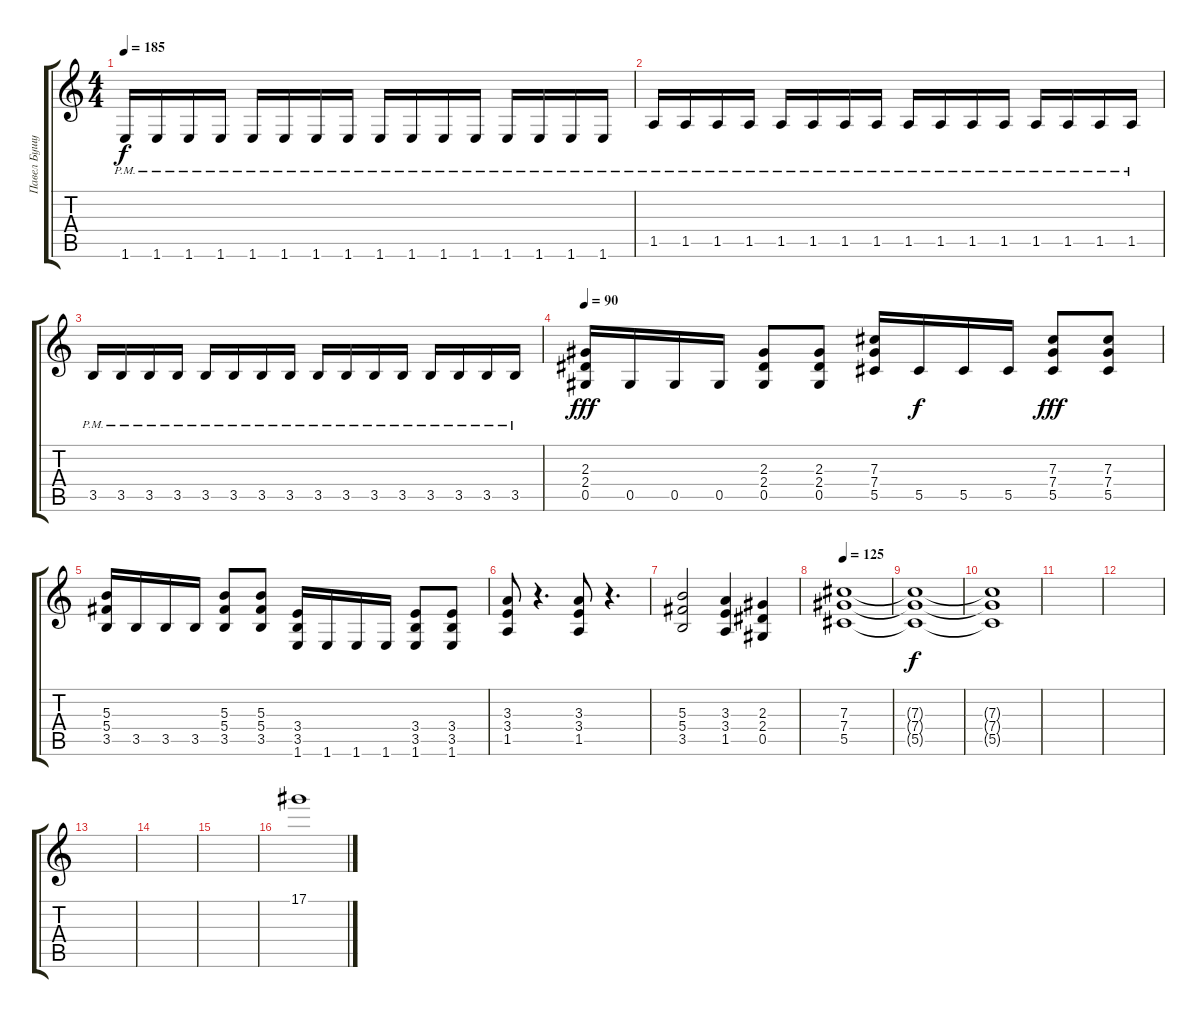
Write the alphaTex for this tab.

\track ("Павел Бушуев" "Павел Бушу") {instrument distortionguitar}
\staff {score tabs}
\tuning (Eb4 Bb3 Gb3 Db3 Ab2 Eb2) {hide}
\ts (4 4)
\tempo 185
\clef g2
\ks c
1.6{pm}.16{dy f} 1.6{pm}.16 1.6{pm}.16 1.6{pm}.16 1.6{pm}.16 1.6{pm}.16 1.6{pm}.16 1.6{pm}.16 1.6{pm}.16 1.6{pm}.16 1.6{pm}.16 1.6{pm}.16 1.6{pm}.16 1.6{pm}.16 1.6{pm}.16 1.6{pm}.16 |
1.5{pm}.16 1.5{pm}.16 1.5{pm}.16 1.5{pm}.16 1.5{pm}.16 1.5{pm}.16 1.5{pm}.16 1.5{pm}.16 1.5{pm}.16 1.5{pm}.16 1.5{pm}.16 1.5{pm}.16 1.5{pm}.16 1.5{pm}.16 1.5{pm}.16 1.5{pm}.16 |
3.5{pm}.16 3.5{pm}.16 3.5{pm}.16 3.5{pm}.16 3.5{pm}.16 3.5{pm}.16 3.5{pm}.16 3.5{pm}.16 3.5{pm}.16 3.5{pm}.16 3.5{pm}.16 3.5{pm}.16 3.5{pm}.16 3.5{pm}.16 3.5{pm}.16 3.5{pm}.16 |
\tempo 90
(2.3 2.4 0.5).16{dy fff} 0.5.16 0.5.16 0.5.16 (2.3 2.4 0.5).8 (2.3 2.4 0.5).8 (7.3 7.4 5.5).16 5.5.16{dy f} 5.5.16 5.5.16 (7.3 7.4 5.5).8{dy fff} (7.3 7.4 5.5).8 |
(5.3 5.4 3.5).16 3.5.16 3.5.16 3.5.16 (5.3 5.4 3.5).8 (5.3 5.4 3.5).8 (3.4 3.5 1.6).16 1.6.16 1.6.16 1.6.16 (3.4 3.5 1.6).8 (3.4 3.5 1.6).8 |
(3.3 3.4 1.5).8 r.4{d} (3.3 3.4 1.5).8 r.4{d} |
(5.3 5.4 3.5).2 (3.3 3.4 1.5).4 (2.3 2.4 0.5).4 |
\tempo 125
(7.3 7.4 5.5).1{volume 0} |
(7.3{t} 7.4{t} 5.5{t}).1{dy f} |
(7.3{t} 7.4{t} 5.5{t}).1 |
|
|
|
|
|
17.1.1{volume 10}
